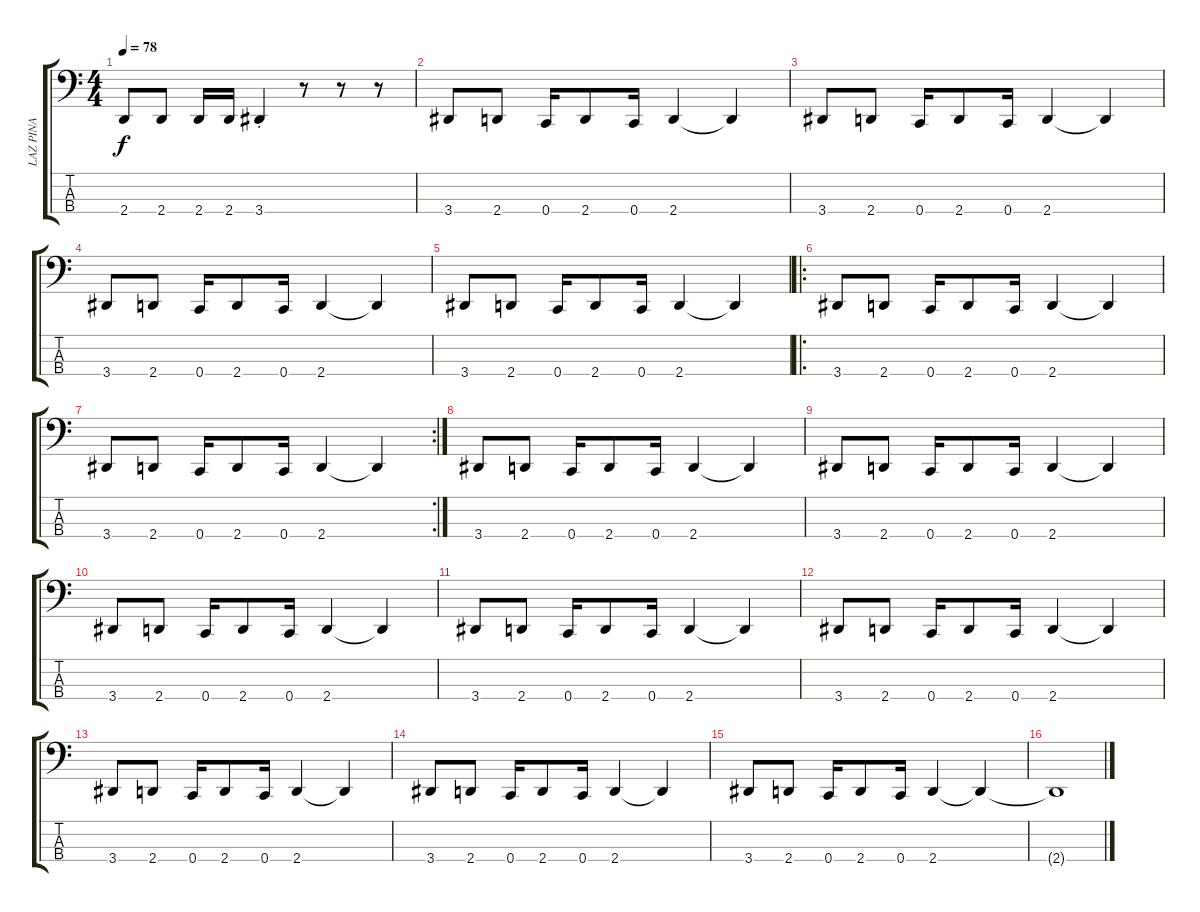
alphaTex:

\track ("LAZ PINA" "LAZ PINA") {instrument electricbasspick}
\staff {score tabs}
\tuning (F2 C2 G1 C1) {hide}
\ts (4 4)
\tempo 78
\clef f4
\ks c
2.4.8{dy f} 2.4.8 2.4.16 2.4.16 3.4{st}.4 r.8 r.8 r.8 |
3.4.8 2.4.8 0.4.16 2.4.8 0.4.16 2.4.4 2.4{t}.4 |
3.4.8 2.4.8 0.4.16 2.4.8 0.4.16 2.4.4 2.4{t}.4 |
3.4.8 2.4.8 0.4.16 2.4.8 0.4.16 2.4.4 2.4{t}.4 |
3.4.8 2.4.8 0.4.16 2.4.8 0.4.16 2.4.4 2.4{t}.4 |
\ro
3.4.8 2.4.8 0.4.16 2.4.8 0.4.16 2.4.4 2.4{t}.4 |
\rc 2
3.4.8 2.4.8 0.4.16 2.4.8 0.4.16 2.4.4 2.4{t}.4 |
3.4.8 2.4.8 0.4.16 2.4.8 0.4.16 2.4.4 2.4{t}.4 |
3.4.8 2.4.8 0.4.16 2.4.8 0.4.16 2.4.4 2.4{t}.4 |
3.4.8 2.4.8 0.4.16 2.4.8 0.4.16 2.4.4 2.4{t}.4 |
3.4.8 2.4.8 0.4.16 2.4.8 0.4.16 2.4.4 2.4{t}.4 |
3.4.8 2.4.8 0.4.16 2.4.8 0.4.16 2.4.4 2.4{t}.4 |
3.4.8 2.4.8 0.4.16 2.4.8 0.4.16 2.4.4 2.4{t}.4 |
3.4.8 2.4.8 0.4.16 2.4.8 0.4.16 2.4.4 2.4{t}.4 |
3.4.8 2.4.8 0.4.16 2.4.8 0.4.16 2.4.4 2.4{t}.4 |
2.4{t}.1
